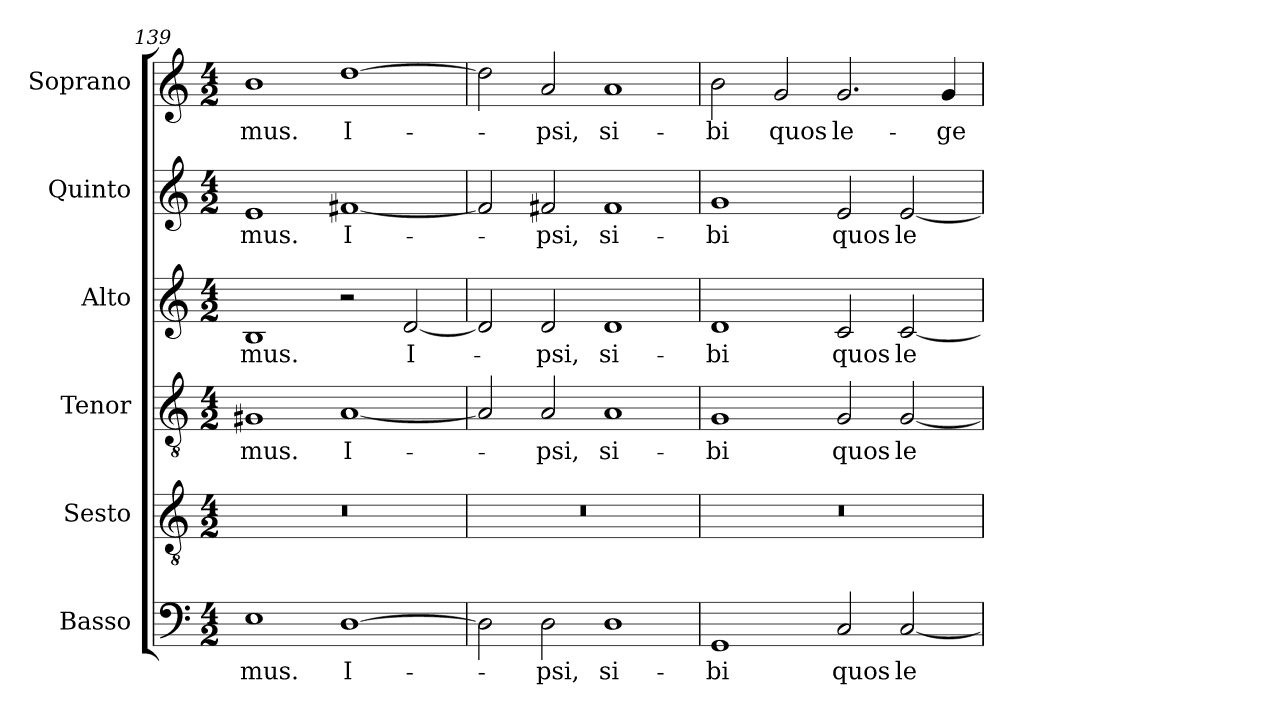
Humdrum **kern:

**kern	**text	**kern	**kern	**text	**kern	**text	**kern	**text	**kern	**text
*part6	*part6	*part5	*part4	*part4	*part3	*part3	*part2	*part2	*part1	*part1
*staff6	*staff6	*staff5	*staff4	*staff4	*staff3	*staff3	*staff2	*staff2	*staff1	*staff1
*I"Basso	*	*I"Sesto	*I"Tenor	*	*I"Alto	*	*I"Quinto	*	*I"Soprano	*
*I'B.	*	*I'Ss.	*I'T.	*	*I'A.	*	*I'Q.	*	*I'S.	*
*clefF4	*	*clefGv2	*clefGv2	*	*clefG2	*	*clefG2	*	*clefG2	*
*	*	*ITrd7c12	*ITrd7c12	*	*	*	*	*	*	*
*k[]	*	*k[]	*k[]	*	*k[]	*	*k[]	*	*k[]	*
*C:	*	*C:	*C:	*	*C:	*	*C:	*	*C:	*
*M4/2	*	*M4/2	*M4/2	*	*M4/2	*	*M4/2	*	*M4/2	*
=139	=139	=139	=139	=139	=139	=139	=139	=139	=139	=139
!	!LO:LY:b:color=#000000	!LO:N:vis=1	!	!	!	!	!	!	!	!
!	!	!	!	!LO:LY:b:color=#000000	!	!	!	!	!	!
!	!	!	!	!	!	!LO:LY:b:color=#000000	!	!	!	!
!	!	!	!	!	!	!	!	!LO:LY:b:color=#000000	!	!
!	!	!	!	!	!	!	!	!	!	!LO:LY:b:color=#000000
1Ei	-mus.	0r	1GG#Xi	-mus.	1Bi	-mus.	1ei	-mus.	1bi	-mus.
!	!LO:LY:b:color=#000000	!	!	!	!	!	!	!	!	!
!	!	!	!	!LO:LY:b:color=#000000	!	!	!	!	!	!
!	!	!	!	!	!	!	!	!LO:LY:b:color=#000000	!	!
!	!	!	!	!	!	!	!	!	!	!LO:LY:b:color=#000000
[1Di	I-	.	[1AAi	I-	2r	.	[1f#Xi	I-	[1ddi	I-
!	!	!	!	!	!	!LO:LY:b:color=#000000	!	!	!	!
.	.	.	.	.	[2di/	I-	.	.	.	.
!!LO:LB:g=z
=140	=140	=140	=140	=140	=140	=140	=140	=140	=140	=140
!	!	!LO:N:vis=1	!	!	!	!	!	!	!	!
2Di\]	.	0r	2AAi/]	.	2di/]	.	2f#i/]	.	2ddi\]	.
!	!LO:LY:b:color=#000000	!	!	!	!	!	!	!	!	!
!	!	!	!	!LO:LY:b:color=#000000	!	!	!	!	!	!
!	!	!	!	!	!	!LO:LY:b:color=#000000	!	!	!	!
!	!	!	!	!	!	!	!	!LO:LY:b:color=#000000	!	!
!	!	!	!	!	!	!	!	!	!	!LO:LY:b:color=#000000
2Di\	-psi,	.	2AAi/	-psi,	2di/	-psi,	2f#Xi/	-psi,	2ai/	-psi,
!	!LO:LY:b:color=#000000	!	!	!	!	!	!	!	!	!
!	!	!	!	!LO:LY:b:color=#000000	!	!	!	!	!	!
!	!	!	!	!	!	!LO:LY:b:color=#000000	!	!	!	!
!	!	!	!	!	!	!	!	!LO:LY:b:color=#000000	!	!
!	!	!	!	!	!	!	!	!	!	!LO:LY:b:color=#000000
1Di	si-	.	1AAi	si-	1di	si-	1f#i	si-	1ai	si-
=141	=141	=141	=141	=141	=141	=141	=141	=141	=141	=141
!	!LO:LY:b:color=#000000	!LO:N:vis=1	!	!	!	!	!	!	!	!
!	!	!	!	!LO:LY:b:color=#000000	!	!	!	!	!	!
!	!	!	!	!	!	!LO:LY:b:color=#000000	!	!	!	!
!	!	!	!	!	!	!	!	!LO:LY:b:color=#000000	!	!
!	!	!	!	!	!	!	!	!	!	!LO:LY:b:color=#000000
1GGi	-bi	0r	1GGi	-bi	1di	-bi	1gi	-bi	2bi\	-bi
!	!	!	!	!	!	!	!	!	!	!LO:LY:b:color=#000000
.	.	.	.	.	.	.	.	.	2gi/	quos
!	!LO:LY:b:color=#000000	!	!	!	!	!	!	!	!	!
!	!	!	!	!LO:LY:b:color=#000000	!	!	!	!	!	!
!	!	!	!	!	!	!LO:LY:b:color=#000000	!	!	!	!
!	!	!	!	!	!	!	!	!LO:LY:b:color=#000000	!	!
!	!	!	!	!	!	!	!	!	!	!LO:LY:b:color=#000000
2Ci/	quos	.	2GGi/	quos	2ci/	quos	2ei/	quos	2.gi/	le-
!	!LO:LY:b:color=#000000	!	!	!	!	!	!	!	!	!
!	!	!	!	!LO:LY:b:color=#000000	!	!	!	!	!	!
!	!	!	!	!	!	!LO:LY:b:color=#000000	!	!	!	!
!	!	!	!	!	!	!	!	!LO:LY:b:color=#000000	!	!
[2Ci/	le-	.	[2GGi/	le-	[2ci/	le-	[2ei/	le-	.	.
!	!	!	!	!	!	!	!	!	!	!LO:LY:b:color=#000000
.	.	.	.	.	.	.	.	.	4gi/	-ge-
=	=	=	=	=	=	=	=	=	=	=
*-	*-	*-	*-	*-	*-	*-	*-	*-	*-	*-
